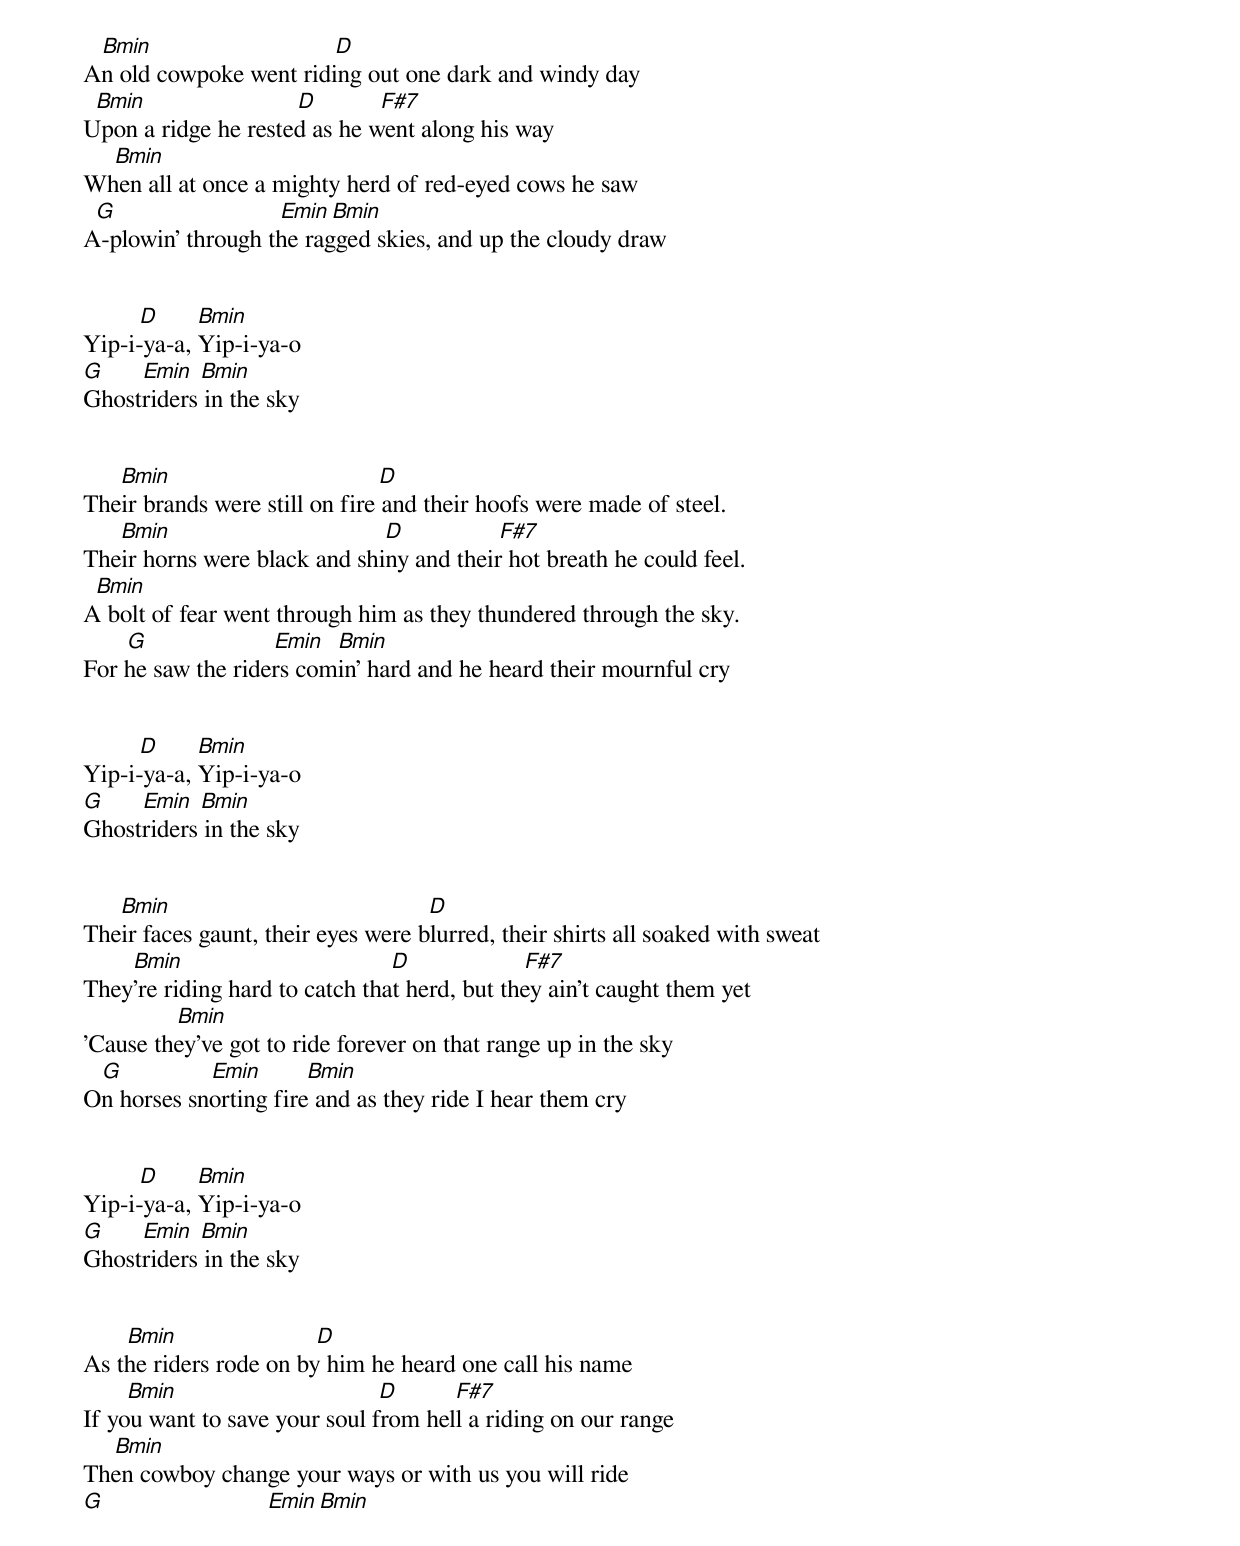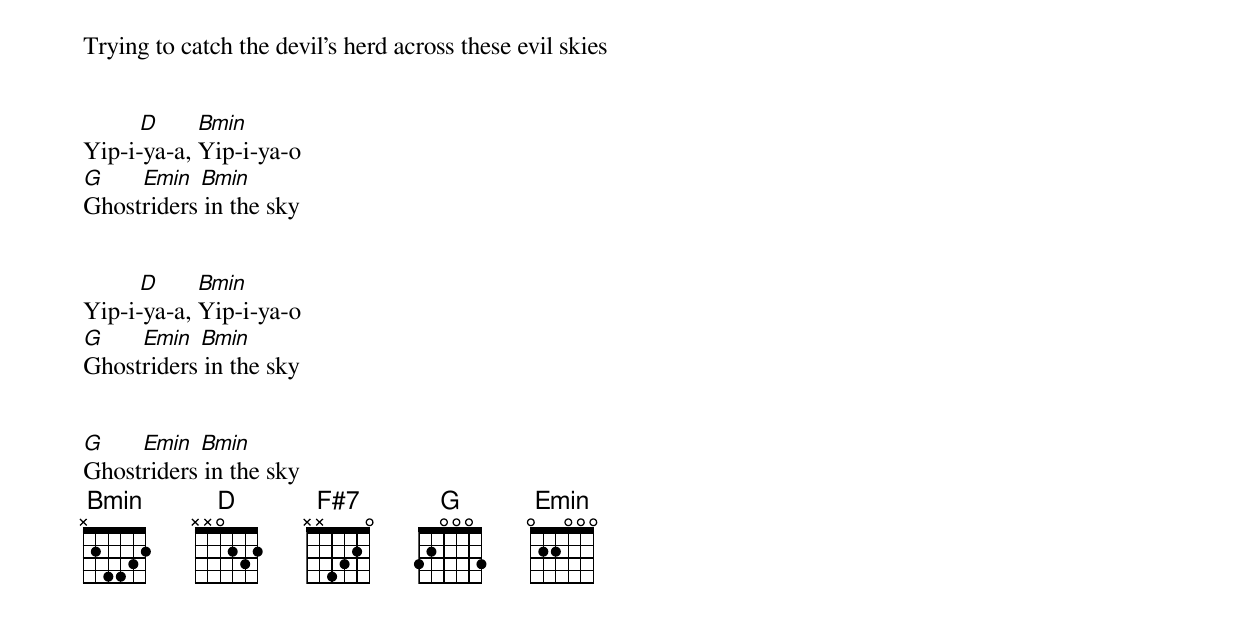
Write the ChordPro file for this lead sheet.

   [Bmin]                             [D]
An old cowpoke went riding out one dark and windy day
  [Bmin]                        [D]          [F#7]
Upon a ridge he rested as he went along his way
     [Bmin]
When all at once a mighty herd of red-eyed cows he saw
  [G]                          [Emin][Bmin]
A-plowin' through the ragged skies, and up the cloudy draw


         [D]      [Bmin]
Yip-i-ya-a, Yip-i-ya-o
[G]      [Emin] [Bmin]
Ghostriders in the sky


      [Bmin]                                 [D]
Their brands were still on fire and their hoofs were made of steel.
      [Bmin]                                  [D]               [F#7]
Their horns were black and shiny and their hot breath he could feel.
  [Bmin]
A bolt of fear went through him as they thundered through the sky.
       [G]                    [Emin]  [Bmin]
For he saw the riders comin' hard and he heard their mournful cry


         [D]      [Bmin]
Yip-i-ya-a, Yip-i-ya-o
[G]      [Emin] [Bmin]
Ghostriders in the sky


      [Bmin]                                         [D]
Their faces gaunt, their eyes were blurred, their shirts all soaked with sweat
        [Bmin]                                 [D]                  [F#7]
They're riding hard to catch that herd, but they ain't caught them yet
               [Bmin]
'Cause they've got to ride forever on that range up in the sky
   [G]              [Emin]       [Bmin]
On horses snorting fire and as they ride I hear them cry


         [D]      [Bmin]
Yip-i-ya-a, Yip-i-ya-o
[G]      [Emin] [Bmin]
Ghostriders in the sky


       [Bmin]                      [D]
As the riders rode on by him he heard one call his name
       [Bmin]                                [D]         [F#7]
If you want to save your soul from hell a riding on our range
     [Bmin]
Then cowboy change your ways or with us you will ride
[G]                          [Emin][Bmin]
Trying to catch the devil's herd across these evil skies


         [D]      [Bmin]
Yip-i-ya-a, Yip-i-ya-o
[G]      [Emin] [Bmin]
Ghostriders in the sky


         [D]      [Bmin]
Yip-i-ya-a, Yip-i-ya-o
[G]      [Emin] [Bmin]
Ghostriders in the sky


[G]      [Emin] [Bmin]
Ghostriders in the sky
